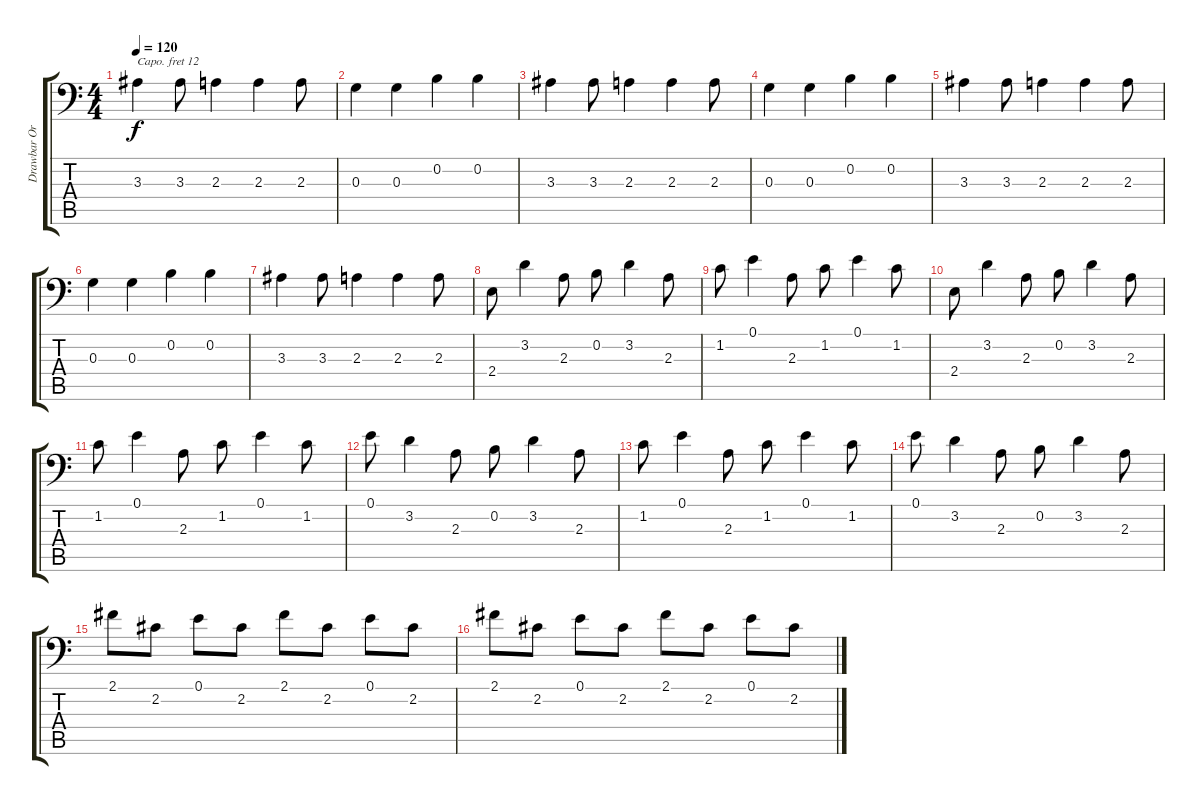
\track ("Drawbar Organ" "Drawbar Or") {instrument drawbarorgan}
\staff {score tabs}
\capo 12
\tuning (E3 B2 G2 D2 A1 E1) {hide}
\ts (4 4)
\tempo 120
\clef f4
\ks c
3.3.4{dy f} 3.3.8 2.3.4 2.3.4 2.3.8 |
0.3.4 0.3.4 0.2.4 0.2.4 |
3.3.4 3.3.8 2.3.4 2.3.4 2.3.8 |
0.3.4 0.3.4 0.2.4 0.2.4 |
3.3.4 3.3.8 2.3.4 2.3.4 2.3.8 |
0.3.4 0.3.4 0.2.4 0.2.4 |
3.3.4 3.3.8 2.3.4 2.3.4 2.3.8 |
2.4.8 3.2.4 2.3.8 0.2.8 3.2.4 2.3.8 |
1.2.8 0.1.4 2.3.8 1.2.8 0.1.4 1.2.8 |
2.4.8 3.2.4 2.3.8 0.2.8 3.2.4 2.3.8 |
1.2.8 0.1.4 2.3.8 1.2.8 0.1.4 1.2.8 |
0.1.8 3.2.4 2.3.8 0.2.8 3.2.4 2.3.8 |
1.2.8 0.1.4 2.3.8 1.2.8 0.1.4 1.2.8 |
0.1.8 3.2.4 2.3.8 0.2.8 3.2.4 2.3.8 |
2.1.8 2.2.8 0.1.8 2.2.8 2.1.8 2.2.8 0.1.8 2.2.8 |
2.1.8 2.2.8 0.1.8 2.2.8 2.1.8 2.2.8 0.1.8 2.2.8
